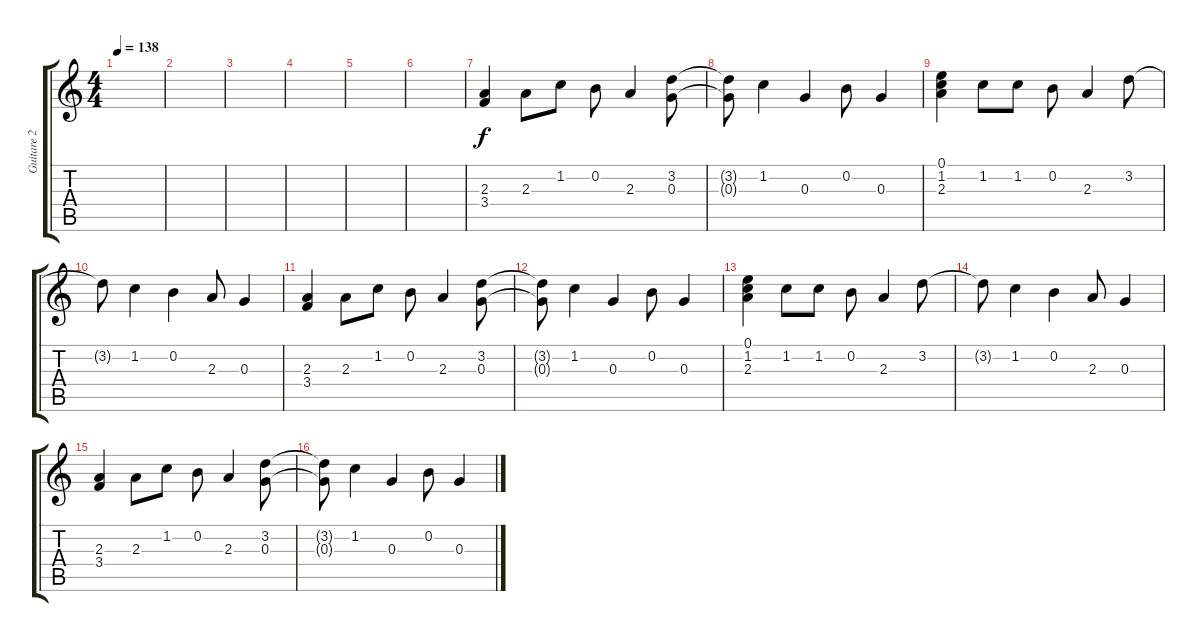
\track ("Guitare 2" "Guitare 2") {instrument electricguitarjazz}
\staff {score tabs}
\tuning (E4 B3 G3 D3 A2 E2) {hide}
\ts (4 4)
\tempo 138
\clef g2
\ks c
|
|
|
|
|
|
(2.3 3.4).4 2.3.8 1.2.8 0.2.8 2.3.4 (3.2 0.3).8 |
(3.2{t} 0.3{t}).8 1.2.4 0.3.4 0.2.8 0.3.4 |
(0.1 1.2 2.3).4 1.2.8 1.2.8 0.2.8 2.3.4 3.2.8 |
3.2{t}.8 1.2.4 0.2.4 2.3.8 0.3.4 |
(2.3 3.4).4 2.3.8 1.2.8 0.2.8 2.3.4 (3.2 0.3).8 |
(3.2{t} 0.3{t}).8 1.2.4 0.3.4 0.2.8 0.3.4 |
(0.1 1.2 2.3).4 1.2.8 1.2.8 0.2.8 2.3.4 3.2.8 |
3.2{t}.8 1.2.4 0.2.4 2.3.8 0.3.4 |
(2.3 3.4).4 2.3.8 1.2.8 0.2.8 2.3.4 (3.2 0.3).8 |
(3.2{t} 0.3{t}).8 1.2.4 0.3.4 0.2.8 0.3.4
